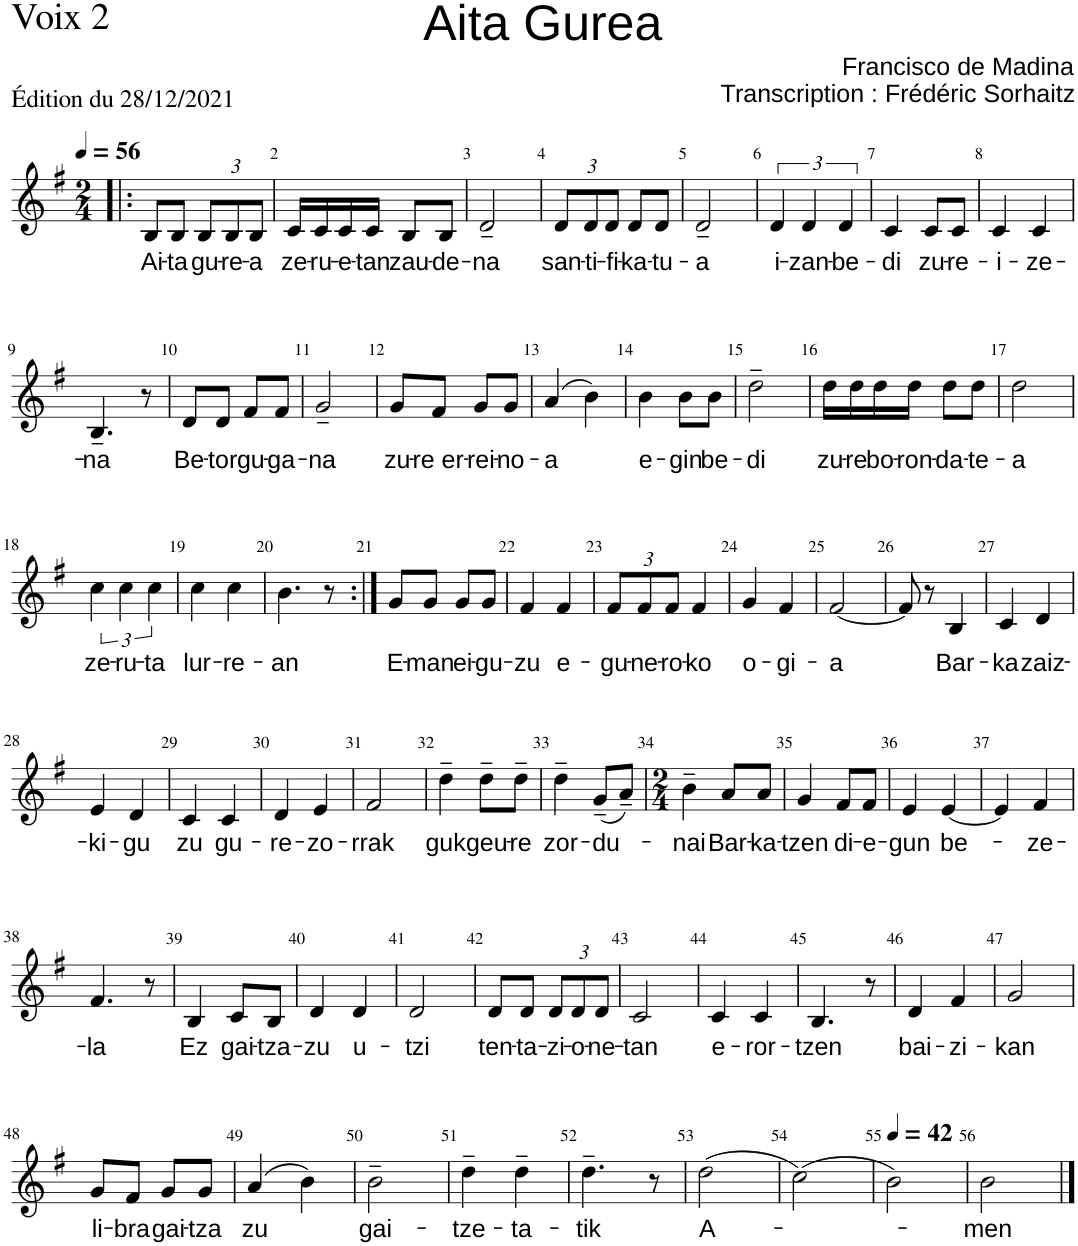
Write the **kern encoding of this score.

**kern	**text
*part1	*part1
*staff1	*staff1
*I"Voix 2	*
*I'V2	*
*clefG2	*
*k[f#]	*
*M2/4	*
*MM56	*
=1!|:	=1!|:
!	!LO:LY:b
8B/L	Ai-
!	!LO:LY:b
8B/J	-ta
*Xbrackettup	*
!	!LO:LY:b
12B/L	gu-
!	!LO:LY:b
12B/	-re-
!	!LO:LY:b
12B/J	-a
=2	=2
!	!LO:LY:b
16c/LL	ze-
!	!LO:LY:b
16c/	-ru-
!	!LO:LY:b
16c/	-e-
!	!LO:LY:b
16c/JJ	-tan
!	!LO:LY:b
8B/L	zau-
!	!LO:LY:b
8B/J	-de-
=3	=3
!	!LO:LY:b
2d~/	-na
=4	=4
!	!LO:LY:b
12d/L	san-
!	!LO:LY:b
12d/	-ti-
!	!LO:LY:b
12d/J	-fi-
!	!LO:LY:b
8d/L	-ka-
!	!LO:LY:b
8d/J	-tu-
=5	=5
!	!LO:LY:b
2d~/	-a
=6	=6
*brackettup	*
!	!LO:LY:b
6d/	i-
!	!LO:LY:b
6d/	-zan-
!	!LO:LY:b
6d/	-be-
=7	=7
!	!LO:LY:b
4c/	-di
!	!LO:LY:b
8c/L	zu-
!	!LO:LY:b
8c/J	-re-
=8	=8
!	!LO:LY:b
4c/	-i-
!	!LO:LY:b
4c/	-ze-
!!LO:LB:g=z
=9	=9
!	!LO:LY:b
4.B~/	-na
8r	.
=10	=10
!	!LO:LY:b
8d/L	Be-
!	!LO:LY:b
8d/J	-tor
!	!LO:LY:b
8f#/L	gu-
!	!LO:LY:b
8f#/J	-ga-
=11	=11
!	!LO:LY:b
2g~/	-na
=12	=12
!	!LO:LY:b
8g/L	zu-
!	!LO:LY:b
8f#/J	-re er-
!	!LO:LY:b
8g/L	-rei-
!	!LO:LY:b
8g/J	-no-
=13	=13
!	!LO:LY:b
(4a/	-a
4b\)	.
=14	=14
!	!LO:LY:b
4b\	e-
!	!LO:LY:b
8b\L	-gin
!	!LO:LY:b
8b\J	be-
=15	=15
!	!LO:LY:b
2dd~\	-di
=16	=16
!	!LO:LY:b
16dd\LL	zu-
!	!LO:LY:b
16dd\	-re
!	!LO:LY:b
16dd\	bo-
!	!LO:LY:b
16dd\JJ	-ron-
!	!LO:LY:b
8dd\L	-da-
!	!LO:LY:b
8dd\J	-te-
=17	=17
!	!LO:LY:b
2dd\	-a
!!LO:LB:g=z
=18	=18
!	!LO:LY:b
6cc\	ze-
!	!LO:LY:b
6cc\	-ru-
!	!LO:LY:b
6cc\	-ta
=19	=19
!	!LO:LY:b
4cc\	lur-
!	!LO:LY:b
4cc\	-re-
=20	=20
!	!LO:LY:b
4.b\	-an
8r	.
=21:|!	=21:|!
!	!LO:LY:b
8g/L	E-
!	!LO:LY:b
8g/J	-man
!	!LO:LY:b
8g/L	ei-
!	!LO:LY:b
8g/J	-gu-
=22	=22
!	!LO:LY:b
4f#/	-zu
!	!LO:LY:b
4f#/	e-
=23	=23
*Xbrackettup	*
!	!LO:LY:b
12f#/L	-gu-
!	!LO:LY:b
12f#/	-ne-
!	!LO:LY:b
12f#/J	-ro-
!	!LO:LY:b
4f#/	-ko
=24	=24
!	!LO:LY:b
4g/	o-
!	!LO:LY:b
4f#/	-gi-
=25	=25
!	!LO:LY:b
[2f#/	-a
=26	=26
8f#/]	.
8r	.
!	!LO:LY:b
4B/	Bar-
=27	=27
!	!LO:LY:b
4c/	-ka
!	!LO:LY:b
4d/	zaiz-
!!LO:LB:g=z
=28	=28
!	!LO:LY:b
4e/	-ki-
!	!LO:LY:b
4d/	-gu
=29	=29
!	!LO:LY:b
4c/	zu
!	!LO:LY:b
4c/	gu-
=30	=30
!	!LO:LY:b
4d/	-re-
!	!LO:LY:b
4e/	-zo-
=31	=31
!	!LO:LY:b
2f#/	-rrak
=32	=32
!	!LO:LY:b
4dd~\	guk
!	!LO:LY:b
8dd~\L	geu-
!	!LO:LY:b
8dd~\J	-re
=33	=33
!	!LO:LY:b
4dd~\	zor-
!	!LO:LY:b
(8g~/L	-du-
8a~/J)	.
=34	=34
*M2/4	*
!	!LO:LY:b
4b~\	nai
!	!LO:LY:b
8a/L	Bar-
!	!LO:LY:b
8a/J	-ka-
=35	=35
!	!LO:LY:b
4g/	-tzen
!	!LO:LY:b
8f#/L	di-
!	!LO:LY:b
8f#/J	-e-
=36	=36
!	!LO:LY:b
4e/	-gun
!	!LO:LY:b
[4e/	be-
=37	=37
4e/]	.
!	!LO:LY:b
4f#/	-ze-
!!LO:LB:g=z
=38	=38
!	!LO:LY:b
4.f#/	-la
8r	.
=39	=39
!	!LO:LY:b
4B/	Ez
!	!LO:LY:b
8c/L	gai-
!	!LO:LY:b
8B/J	-tza-
=40	=40
!	!LO:LY:b
4d/	-zu
!	!LO:LY:b
4d/	u-
=41	=41
!	!LO:LY:b
2d/	-tzi
=42	=42
!	!LO:LY:b
8d/L	ten-
!	!LO:LY:b
8d/J	-ta-
!	!LO:LY:b
12d/L	-zi-
!	!LO:LY:b
12d/	-o-
!	!LO:LY:b
12d/J	-ne-
=43	=43
!	!LO:LY:b
2c/	-tan
=44	=44
!	!LO:LY:b
4c/	e-
!	!LO:LY:b
4c/	-ror-
=45	=45
!	!LO:LY:b
4.B/	-tzen
8r	.
=46	=46
!	!LO:LY:b
4d/	bai-
!	!LO:LY:b
4f#/	-zi-
=47	=47
!	!LO:LY:b
2g/	-kan
!!LO:LB:g=z
=48	=48
!	!LO:LY:b
8g/L	li-
!	!LO:LY:b
8f#/J	-bra
!	!LO:LY:b
8g/L	gai-
!	!LO:LY:b
8g/J	-tza
=49	=49
!	!LO:LY:b
(4a/	zu
4b\)	.
=50	=50
!	!LO:LY:b
2b~\	gai-
=51	=51
!	!LO:LY:b
4dd~\	-tze-
!	!LO:LY:b
4dd~\	-ta-
=52	=52
!	!LO:LY:b
4.dd~\	-tik
8r	.
=53	=53
!	!LO:LY:b
(2dd\	A-
=54	=54
(2cc\)	.
=55	=55
*MM42	*
2b\)	.
=56	=56
!	!LO:LY:b
2b\	-men
==	==
*-	*-
